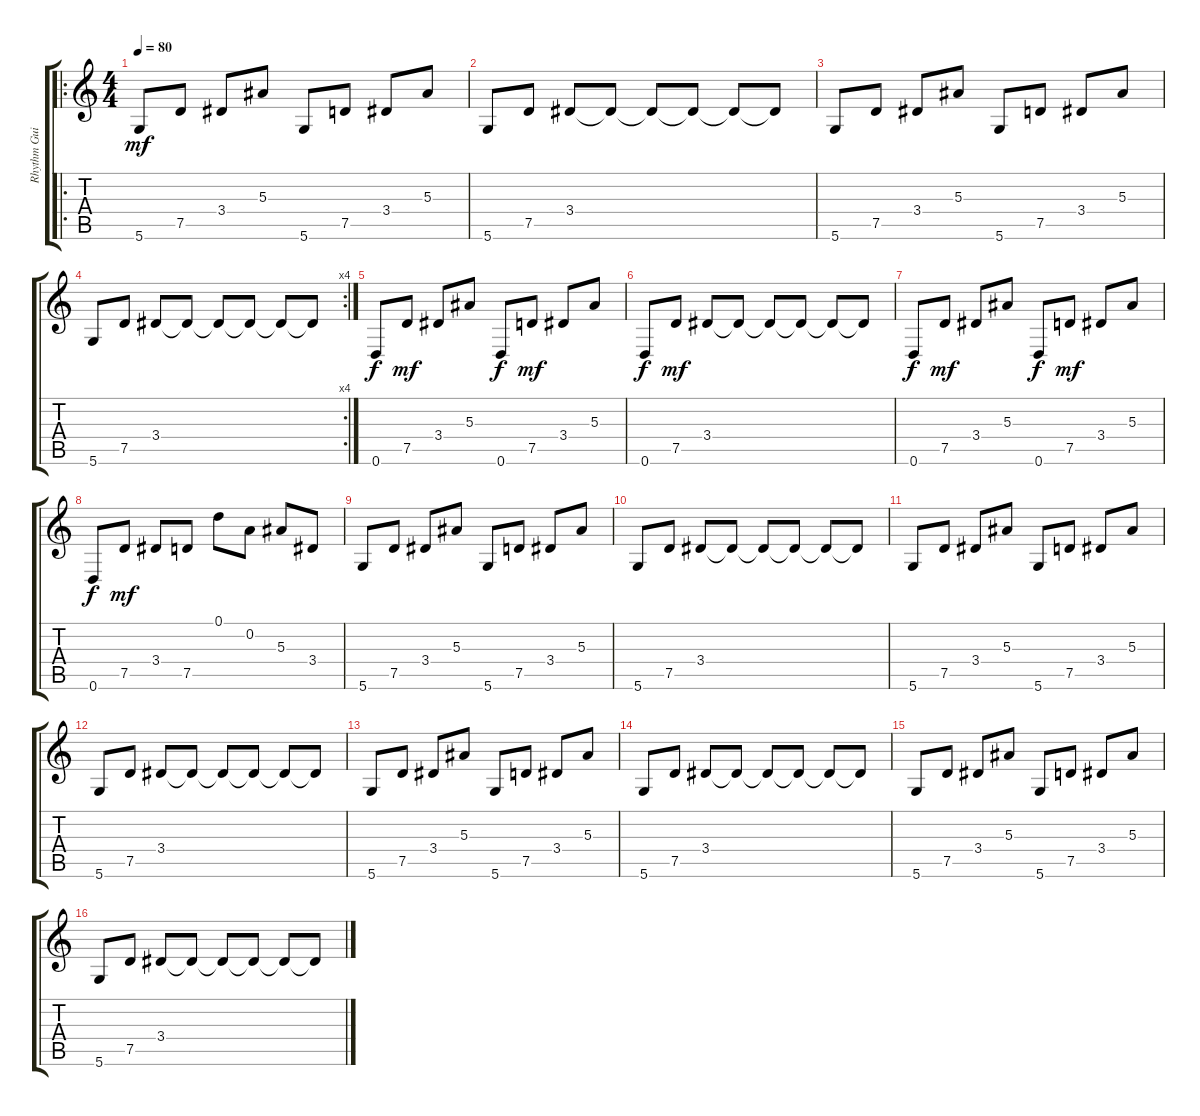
\track ("Rhythm Guitar 1" "Rhythm Gui") {instrument acousticguitarsteel}
\staff {score tabs}
\tuning (D4 A3 F3 C3 G2 D2) {hide}
\ro
\ts (4 4)
\tempo 80
\clef g2
\ks c
5.6.8{dy mf} 7.5.8 3.4.8 5.3.8 5.6.8 7.5.8 3.4.8 5.3.8 |
5.6.8 7.5.8 3.4.8 3.4{t}.8 3.4{t}.8 3.4{t}.8 3.4{t}.8 3.4{t}.8 |
5.6.8 7.5.8 3.4.8 5.3.8 5.6.8 7.5.8 3.4.8 5.3.8 |
\rc 4
5.6.8 7.5.8 3.4.8 3.4{t}.8 3.4{t}.8 3.4{t}.8 3.4{t}.8 3.4{t}.8 |
0.6.8{dy f} 7.5.8{dy mf} 3.4.8 5.3.8 0.6.8{dy f} 7.5.8{dy mf} 3.4.8 5.3.8 |
0.6.8{dy f} 7.5.8{dy mf} 3.4.8 3.4{t}.8 3.4{t}.8 3.4{t}.8 3.4{t}.8 3.4{t}.8 |
0.6.8{dy f} 7.5.8{dy mf} 3.4.8 5.3.8 0.6.8{dy f} 7.5.8{dy mf} 3.4.8 5.3.8 |
0.6.8{dy f} 7.5.8{dy mf} 3.4.8 7.5.8 0.1.8 0.2.8 5.3.8 3.4.8 |
5.6.8 7.5.8 3.4.8 5.3.8 5.6.8 7.5.8 3.4.8 5.3.8 |
5.6.8 7.5.8 3.4.8 3.4{t}.8 3.4{t}.8 3.4{t}.8 3.4{t}.8 3.4{t}.8 |
5.6.8 7.5.8 3.4.8 5.3.8 5.6.8 7.5.8 3.4.8 5.3.8 |
5.6.8 7.5.8 3.4.8 3.4{t}.8 3.4{t}.8 3.4{t}.8 3.4{t}.8 3.4{t}.8 |
5.6.8 7.5.8 3.4.8 5.3.8 5.6.8 7.5.8 3.4.8 5.3.8 |
5.6.8 7.5.8 3.4.8 3.4{t}.8 3.4{t}.8 3.4{t}.8 3.4{t}.8 3.4{t}.8 |
5.6.8 7.5.8 3.4.8 5.3.8 5.6.8 7.5.8 3.4.8 5.3.8 |
5.6.8 7.5.8 3.4.8 3.4{t}.8 3.4{t}.8 3.4{t}.8 3.4{t}.8 3.4{t}.8
